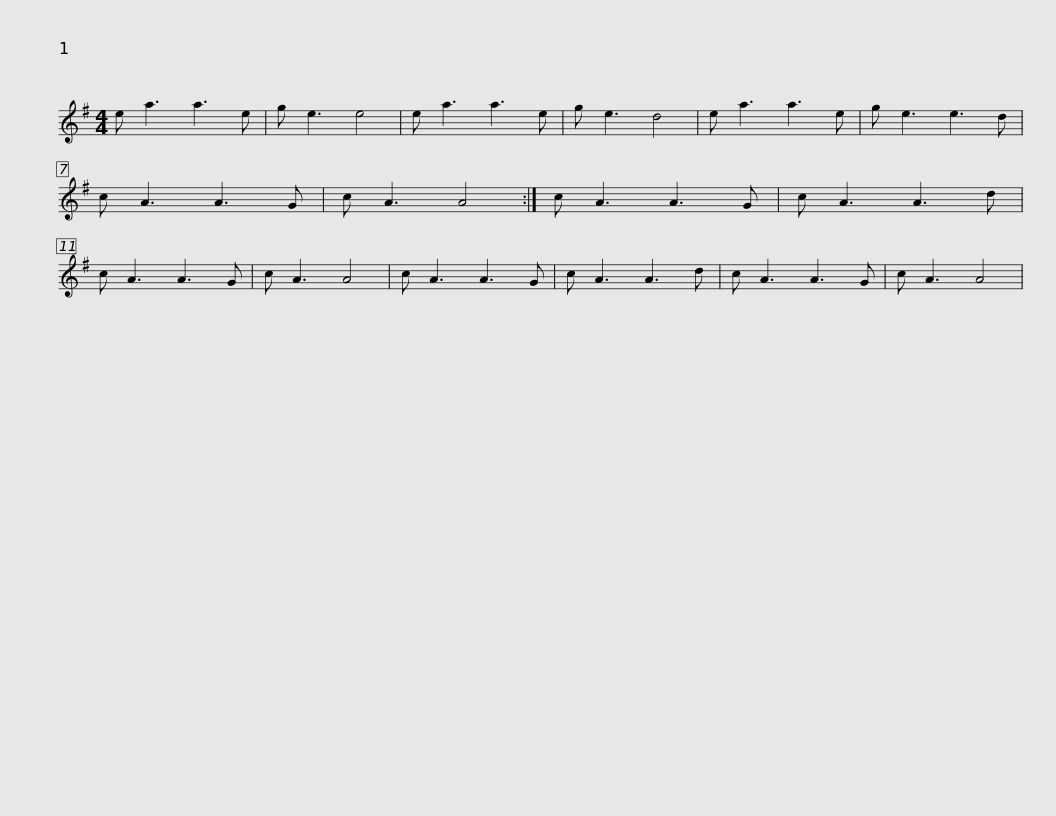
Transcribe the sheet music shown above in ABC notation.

X:1
L:1/8
M:4/4
I:linebreak $
K:G
V:1 treble
V:1
 e a3 a3 e | g e3 e4 | e a3 a3 e | g e3 d4 | e a3 a3 e | %5
 g e3 e3 d | c A3 A3 G | c A3 A4 :|$ c A3 A3 G | c A3 A3 d | %10
 c A3 A3 G | c A3 A4 | c A3 A3 G | c A3 A3 d | c A3 A3 G | %15
 c A3 A4 | %16
